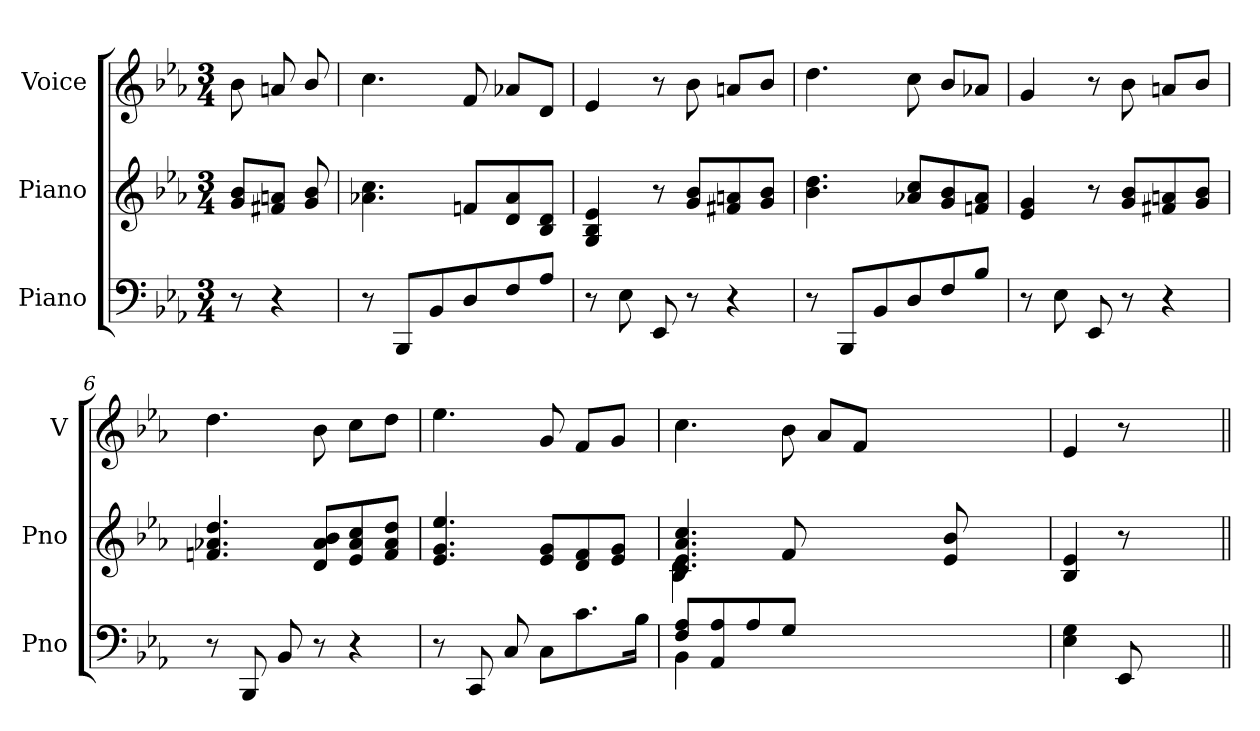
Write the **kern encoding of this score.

**kern	**kern	**kern
*part3	*part2	*part1
*staff3	*staff2	*staff1
*I"Piano	*I"Piano	*I"Voice
*I'Pno	*I'Pno	*I'V
*clefF4	*clefG2	*clefG2
*k[b-e-a-]	*k[b-e-a-]	*k[b-e-a-]
*M3/4	*M3/4	*M3/4
*MM96	*MM96	*MM96
=1	=1	=1
8r	8g/ 8b-/L	8b-\
4r	8f#X/ 8an/J	8an/
.	8g/ 8b-/	8b-/
=2	=2	=2
8r	4.a-X\ 4.cc\	4.cc\
8BBB-/L	.	.
8BB-/	.	.
8D/	8fn/L	8f/
8F/	8d/ 8a-/	8a-X/L
8A-/J	8B-/ 8d/J	8d/J
=3	=3	=3
8r	4G/ 4B-/ 4e-/	4e-/
8E-\	.	.
8EE-/	8r	8r
8r	8g/ 8b-/L	8b-\
4r	8f#X/ 8an/	8an/L
.	8g/ 8b-/J	8b-/J
=4	=4	=4
8r	4.b-\ 4.dd\	4.dd\
8BBB-/L	.	.
8BB-/	.	.
8D/	8a-X/ 8cc/L	8cc\
8F/	8g/ 8b-/	8b-/L
8B-/J	8fn/ 8a-/J	8a-X/J
=5	=5	=5
8r	4e-/ 4g/	4g/
8E-\	.	.
8EE-/	8r	8r
8r	8g/ 8b-/L	8b-\
4r	8f#X/ 8an/	8an/L
.	8g/ 8b-/J	8b-/J
!!LO:LB:g=z
=6	=6	=6
8r	4.fn/ 4.a-X/ 4.dd/	4.dd\
8BBB-/	.	.
8BB-/	.	.
8r	8d/ 8a-/ 8b-/L	8b-\
4r	8e-/ 8a-/ 8cc/	8cc\L
.	8f/ 8a-/ 8dd/J	8dd\J
=7	=7	=7
8r	4.e-/ 4.g/ 4.ee-/	4.ee-\
8CC/	.	.
8C/	.	.
8C\L	8e-/ 8g/L	8g/
8.c\	8d/ 8f/	8f/L
.	8e-/ 8g/J	8g/J
16B-\Jk	.	.
=8	=8	=8
*^	*^	*
8F/ 8A-/L	4BB-\	4.c/ 4.e-/ 4.a-/ 4.cc/	4B-\ 4d\	4.cc\
8AA-/ 8A-/	.	.	.	.
8A-/	2ryy	.	2ryy	.
8G/J	.	8f/	.	8b-\
4ryy	.	2ryy	.	8a-/L
.	.	.	.	8f/J
2ryy	2ryy	.	2ryy	2ryy
.	.	8e-/ 8b-/	.	.
.	.	4ryy	.	.
8ryy	8ryy	.	8ryy	8ryy
*v	*v	*	*	*
*	*v	*v	*
=9	=9	=9
4E-\ 4G\	4B-/ 4e-/	4e-/
8EE-/	8r	8r
4.ryy	4.ryy	4.ryy
=||	=||	=||
*-	*-	*-
